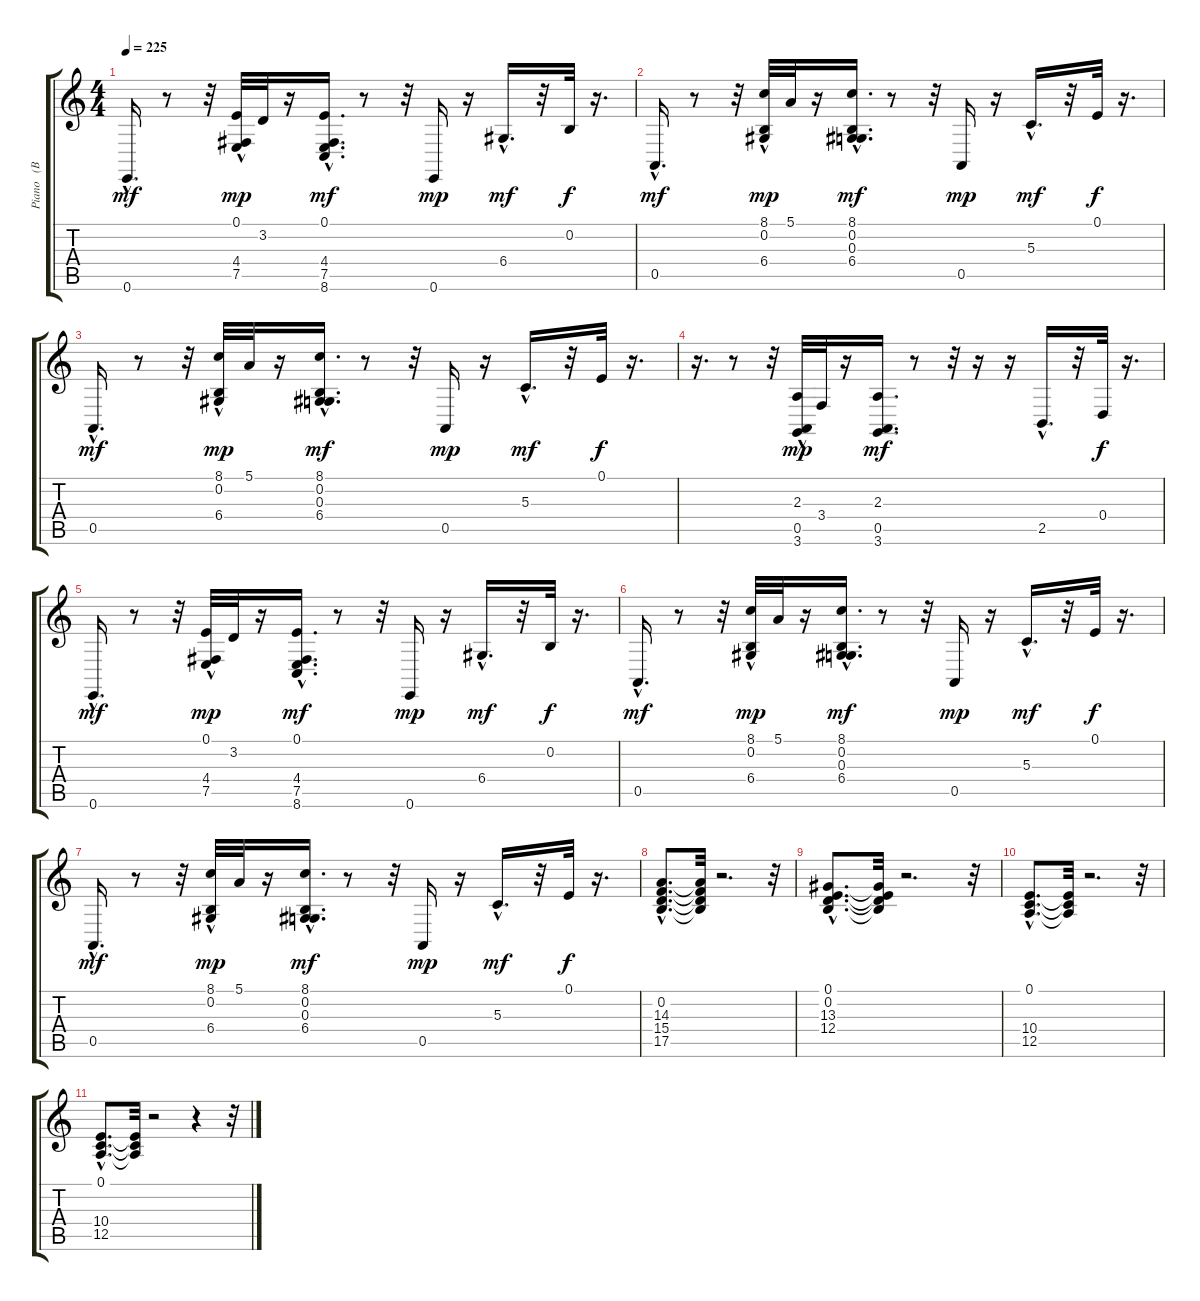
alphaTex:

\track ("Piano   (BB)" "Piano   (B") {instrument acousticgrandpiano}
\staff {score tabs}
\tuning (E4 B3 G3 D3 A2 E2) {hide}
\ts (4 4)
\tempo 225
\clef g2
\ks c
0.6{hac}.16{d dy mf} r.8 r.32 (0.1{hac} 4.4{hac} 7.5{hac}).32{dy mp} 3.2.32 r.16 (0.1 4.4 7.5 8.6{hac}).16{d dy mf} r.8 r.32 0.6.16{dy mp} r.16 6.4{hac}.16{d dy mf} r.32 0.2.32{dy f} r.16{d} |
0.5{hac}.16{d dy mf} r.8 r.32 (8.1{hac} 0.2{hac} 6.4{hac}).32{dy mp} 5.1.32 r.16 (8.1 0.2 0.3{hac} 6.4).16{d dy mf} r.8 r.32 0.5.16{dy mp} r.16 5.3{hac}.16{d dy mf} r.32 0.1.32{dy f} r.16{d} |
0.5{hac}.16{d dy mf} r.8 r.32 (8.1{hac} 0.2{hac} 6.4{hac}).32{dy mp} 5.1.32 r.16 (8.1 0.2 0.3{hac} 6.4).16{d dy mf} r.8 r.32 0.5.16{dy mp} r.16 5.3{hac}.16{d dy mf} r.32 0.1.32{dy f} r.16{d} |
r.16{d} r.8 r.32 (2.3{hac} 0.5{hac} 3.6{hac}).32{dy mp} 3.4.32 r.16 (2.3 0.5 3.6).16{d dy mf} r.8 r.32 r.16 r.16 2.5{hac}.16{d} r.32 0.4.32{dy f} r.16{d} |
0.6{hac}.16{d dy mf} r.8 r.32 (0.1{hac} 4.4{hac} 7.5{hac}).32{dy mp} 3.2.32 r.16 (0.1 4.4 7.5 8.6{hac}).16{d dy mf} r.8 r.32 0.6.16{dy mp} r.16 6.4{hac}.16{d dy mf} r.32 0.2.32{dy f} r.16{d} |
0.5{hac}.16{d dy mf} r.8 r.32 (8.1{hac} 0.2{hac} 6.4{hac}).32{dy mp} 5.1.32 r.16 (8.1 0.2 0.3{hac} 6.4).16{d dy mf} r.8 r.32 0.5.16{dy mp} r.16 5.3{hac}.16{d dy mf} r.32 0.1.32{dy f} r.16{d} |
0.5{hac}.16{d dy mf} r.8 r.32 (8.1{hac} 0.2{hac} 6.4{hac}).32{dy mp} 5.1.32 r.16 (8.1 0.2 0.3{hac} 6.4).16{d dy mf} r.8 r.32 0.5.16{dy mp} r.16 5.3{hac}.16{d dy mf} r.32 0.1.32{dy f} r.16{d} |
(0.2{hac} 14.3{hac} 15.4{hac} 17.5{hac}).8{d} (0.2{t} 14.3{t} 15.4{t} 17.5{t}).32 r.2{d} r.32 |
(0.1{hac} 0.2{hac} 13.3{hac} 12.4{hac}).8{d} (0.1{t} 0.2{t} 13.3{t} 12.4{t}).32 r.2{d} r.32 |
(0.1{hac} 10.4{hac} 12.5{hac}).8{d} (0.1{t} 10.4{t} 12.5{t}).32 r.2{d} r.32 |
(0.1{hac} 10.4{hac} 12.5{hac}).8{d} (0.1{t} 10.4{t} 12.5{t}).32 r.2 r.4 r.32
